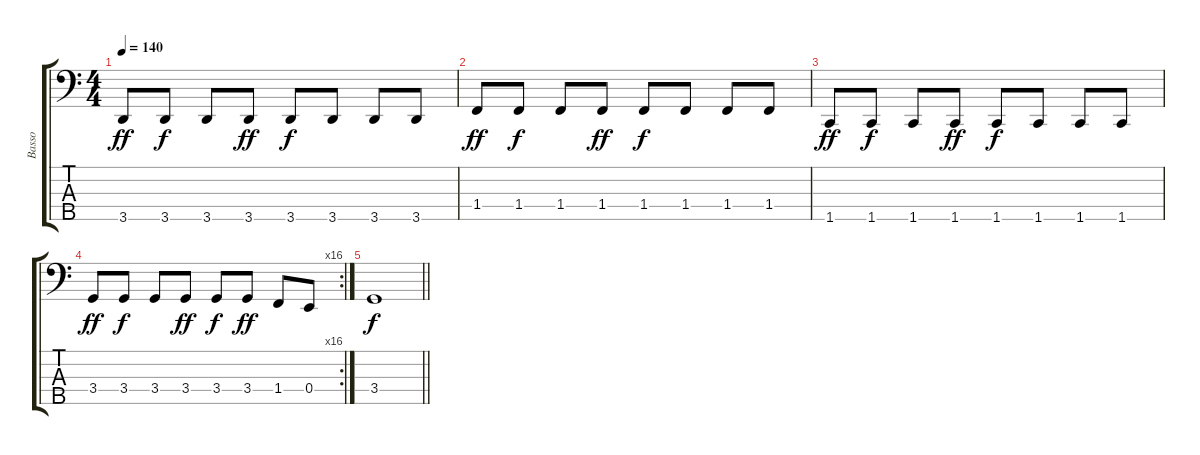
\track ("Basso" "Basso") {instrument electricbasspick}
\staff {score tabs}
\tuning (G2 D2 A1 E1 B0) {hide}
\ts (4 4)
\tempo 140
\clef f4
\ks c
3.5.8{dy ff} 3.5.8{dy f} 3.5.8 3.5.8{dy ff} 3.5.8{dy f} 3.5.8 3.5.8 3.5.8 |
1.4.8{dy ff} 1.4.8{dy f} 1.4.8 1.4.8{dy ff} 1.4.8{dy f} 1.4.8 1.4.8 1.4.8 |
1.5.8{dy ff} 1.5.8{dy f} 1.5.8 1.5.8{dy ff} 1.5.8{dy f} 1.5.8 1.5.8 1.5.8 |
\rc 16
3.4.8{dy ff} 3.4.8{dy f} 3.4.8 3.4.8{dy ff} 3.4.8{dy f} 3.4.8{dy ff} 1.4.8 0.4.8 |
\barLineRight lightlight
3.4.1{dy f}
